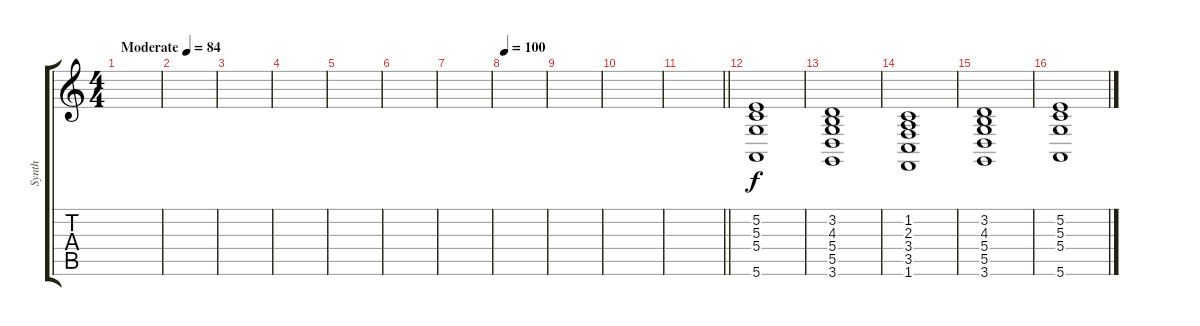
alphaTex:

\track ("Synth" "Synth") {instrument pad8sweep}
\staff {score tabs}
\tuning (E4 B3 G3 D3 A2 E2) {hide}
\ts (4 4)
\tempo (84 "Moderate")
\clef g2
\ks c
|
|
|
|
|
|
|
\tempo 100
|
|
|
\barLineRight lightlight
|
(5.2 5.3 5.4 5.6).1 |
(3.2 4.3 5.4 5.5 3.6).1 |
(1.2 2.3 3.4 3.5 1.6).1 |
(3.2 4.3 5.4 5.5 3.6).1 |
(5.2 5.3 5.4 5.6).1
